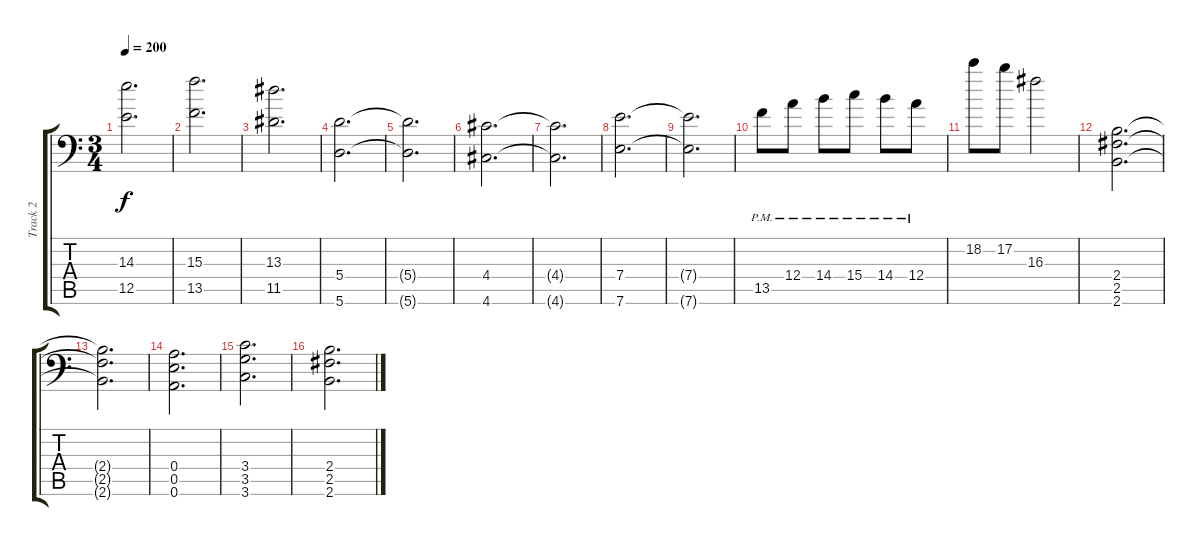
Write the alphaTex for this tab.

\track ("Track 2" "Track 2") {instrument distortionguitar}
\staff {score tabs}
\tuning (B3 Gb3 D3 A2 E2 A1) {hide}
\ts (3 4)
\tempo 200
\clef f4
\ks c
(14.3{t} 12.5{t}).2{d dy f} |
(15.3 13.5).2{d} |
(13.3 11.5).2{d} |
(5.4 5.6).2{d} |
(5.4{t} 5.6{t}).2{d} |
(4.4 4.6).2{d} |
(4.4{t} 4.6{t}).2{d} |
(7.4 7.6).2{d} |
(7.4{t} 7.6{t}).2{d} |
13.5{pm}.8 12.4{pm}.8 14.4{pm}.8 15.4{pm}.8 14.4{pm}.8 12.4{pm}.8 |
18.2.8 17.2.8 16.3.2 |
(2.4 2.5 2.6).2{d} |
(2.4{t} 2.5{t} 2.6{t}).2{d} |
(0.4 0.5 0.6).2{d} |
(3.4 3.5 3.6).2{d} |
(2.4 2.5 2.6).2{d}
